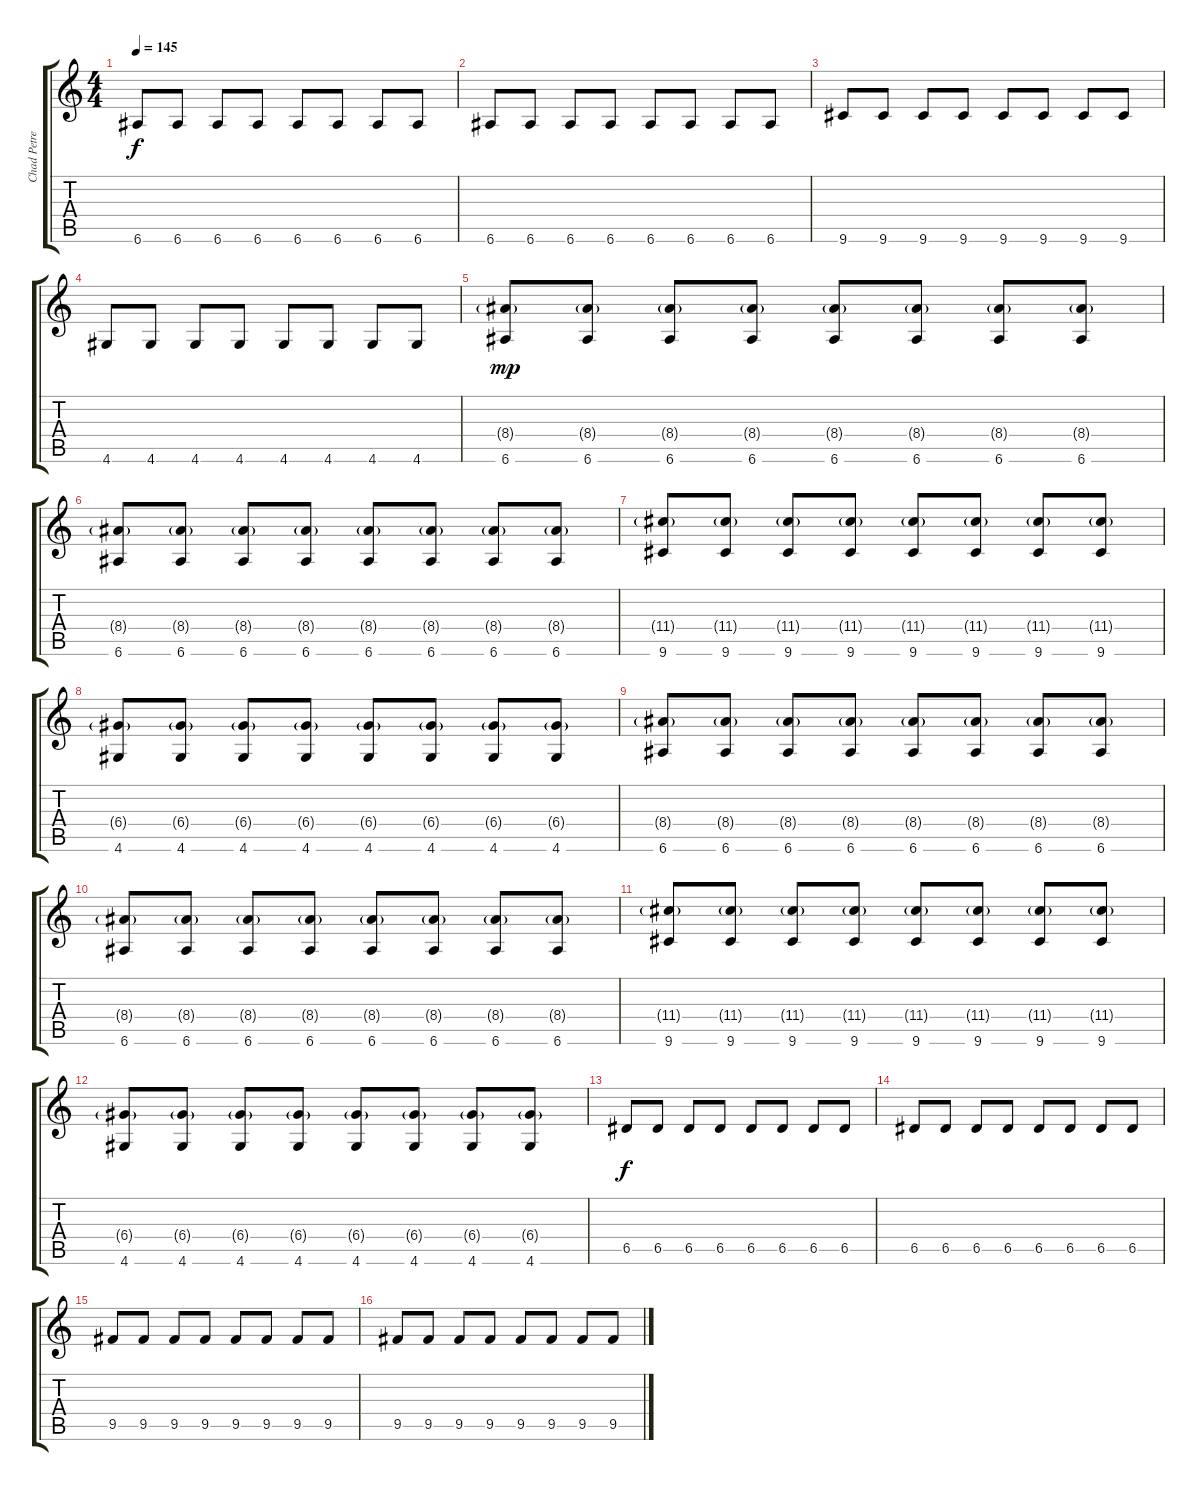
\track ("Chad Petree" "Chad Petre") {instrument electricguitarmuted}
\staff {score tabs}
\tuning (E4 B3 G3 D3 A2 E2) {hide}
\ts (4 4)
\tempo 145
\clef g2
\ks c
6.6.8{dy f} 6.6.8 6.6.8 6.6.8 6.6.8 6.6.8 6.6.8 6.6.8 |
6.6.8 6.6.8 6.6.8 6.6.8 6.6.8 6.6.8 6.6.8 6.6.8 |
9.6.8 9.6.8 9.6.8 9.6.8 9.6.8 9.6.8 9.6.8 9.6.8 |
4.6.8 4.6.8 4.6.8 4.6.8 4.6.8 4.6.8 4.6.8 4.6.8 |
(8.4{g} 6.6).8{dy mp} (8.4{g} 6.6).8 (8.4{g} 6.6).8 (8.4{g} 6.6).8 (8.4{g} 6.6).8 (8.4{g} 6.6).8 (8.4{g} 6.6).8 (8.4{g} 6.6).8 |
(8.4{g} 6.6).8 (8.4{g} 6.6).8 (8.4{g} 6.6).8 (8.4{g} 6.6).8 (8.4{g} 6.6).8 (8.4{g} 6.6).8 (8.4{g} 6.6).8 (8.4{g} 6.6).8 |
(11.4{g} 9.6).8 (11.4{g} 9.6).8 (11.4{g} 9.6).8 (11.4{g} 9.6).8 (11.4{g} 9.6).8 (11.4{g} 9.6).8 (11.4{g} 9.6).8 (11.4{g} 9.6).8 |
(6.4{g} 4.6).8 (6.4{g} 4.6).8 (6.4{g} 4.6).8 (6.4{g} 4.6).8 (6.4{g} 4.6).8 (6.4{g} 4.6).8 (6.4{g} 4.6).8 (6.4{g} 4.6).8 |
(8.4{g} 6.6).8 (8.4{g} 6.6).8 (8.4{g} 6.6).8 (8.4{g} 6.6).8 (8.4{g} 6.6).8 (8.4{g} 6.6).8 (8.4{g} 6.6).8 (8.4{g} 6.6).8 |
(8.4{g} 6.6).8 (8.4{g} 6.6).8 (8.4{g} 6.6).8 (8.4{g} 6.6).8 (8.4{g} 6.6).8 (8.4{g} 6.6).8 (8.4{g} 6.6).8 (8.4{g} 6.6).8 |
(11.4{g} 9.6).8 (11.4{g} 9.6).8 (11.4{g} 9.6).8 (11.4{g} 9.6).8 (11.4{g} 9.6).8 (11.4{g} 9.6).8 (11.4{g} 9.6).8 (11.4{g} 9.6).8 |
(6.4{g} 4.6).8 (6.4{g} 4.6).8 (6.4{g} 4.6).8 (6.4{g} 4.6).8 (6.4{g} 4.6).8 (6.4{g} 4.6).8 (6.4{g} 4.6).8 (6.4{g} 4.6).8 |
6.5.8{dy f} 6.5.8 6.5.8 6.5.8 6.5.8 6.5.8 6.5.8 6.5.8 |
6.5.8 6.5.8 6.5.8 6.5.8 6.5.8 6.5.8 6.5.8 6.5.8 |
9.5.8 9.5.8 9.5.8 9.5.8 9.5.8 9.5.8 9.5.8 9.5.8 |
9.5.8 9.5.8 9.5.8 9.5.8 9.5.8 9.5.8 9.5.8 9.5.8
